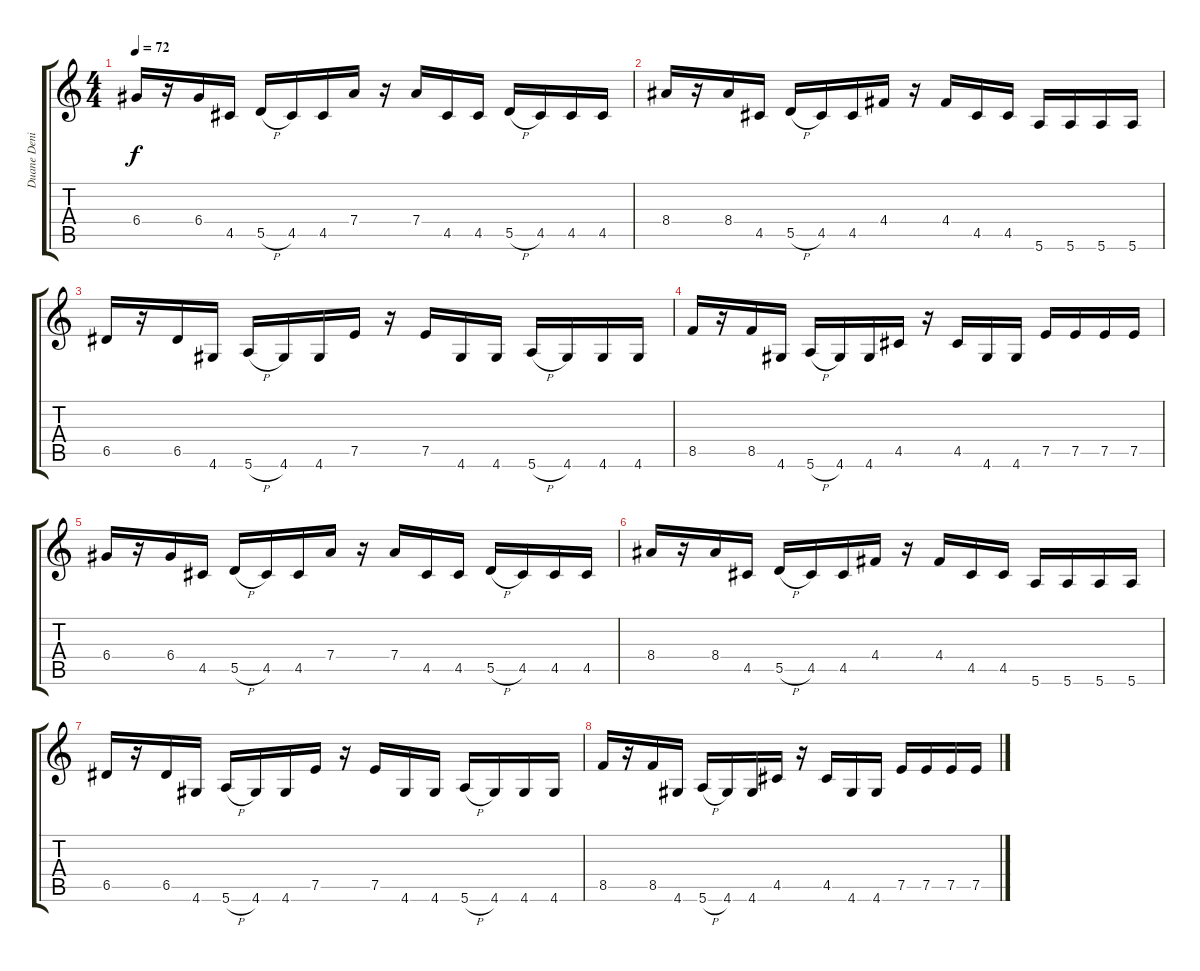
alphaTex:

\track ("Duane Denison (Guitar)" "Duane Deni") {instrument overdrivenguitar}
\staff {score tabs}
\tuning (E4 B3 G3 D3 A2 E2) {hide}
\ts (4 4)
\tempo 72
\clef g2
\ks c
6.4.16{dy f instrument overdrivenguitar} r.16 6.4.16 4.5.16 5.5{h}.16 4.5.16 4.5.16 7.4.16 r.16 7.4.16 4.5.16 4.5.16 5.5{h}.16 4.5.16 4.5.16 4.5.16 |
8.4.16 r.16 8.4.16 4.5.16 5.5{h}.16 4.5.16 4.5.16 4.4.16 r.16 4.4.16 4.5.16 4.5.16 5.6.16 5.6.16 5.6.16 5.6.16 |
6.5.16 r.16 6.5.16 4.6.16 5.6{h}.16 4.6.16 4.6.16 7.5.16 r.16 7.5.16 4.6.16 4.6.16 5.6{h}.16 4.6.16 4.6.16 4.6.16 |
8.5.16 r.16 8.5.16 4.6.16 5.6{h}.16 4.6.16 4.6.16 4.5.16 r.16 4.5.16 4.6.16 4.6.16 7.5.16 7.5.16 7.5.16 7.5.16 |
6.4.16 r.16 6.4.16 4.5.16 5.5{h}.16 4.5.16 4.5.16 7.4.16 r.16 7.4.16 4.5.16 4.5.16 5.5{h}.16 4.5.16 4.5.16 4.5.16 |
8.4.16 r.16 8.4.16 4.5.16 5.5{h}.16 4.5.16 4.5.16 4.4.16 r.16 4.4.16 4.5.16 4.5.16 5.6.16 5.6.16 5.6.16 5.6.16 |
6.5.16 r.16 6.5.16 4.6.16 5.6{h}.16 4.6.16 4.6.16 7.5.16 r.16 7.5.16 4.6.16 4.6.16 5.6{h}.16 4.6.16 4.6.16 4.6.16 |
8.5.16 r.16 8.5.16 4.6.16 5.6{h}.16 4.6.16 4.6.16 4.5.16 r.16 4.5.16 4.6.16 4.6.16 7.5.16 7.5.16 7.5.16 7.5.16
